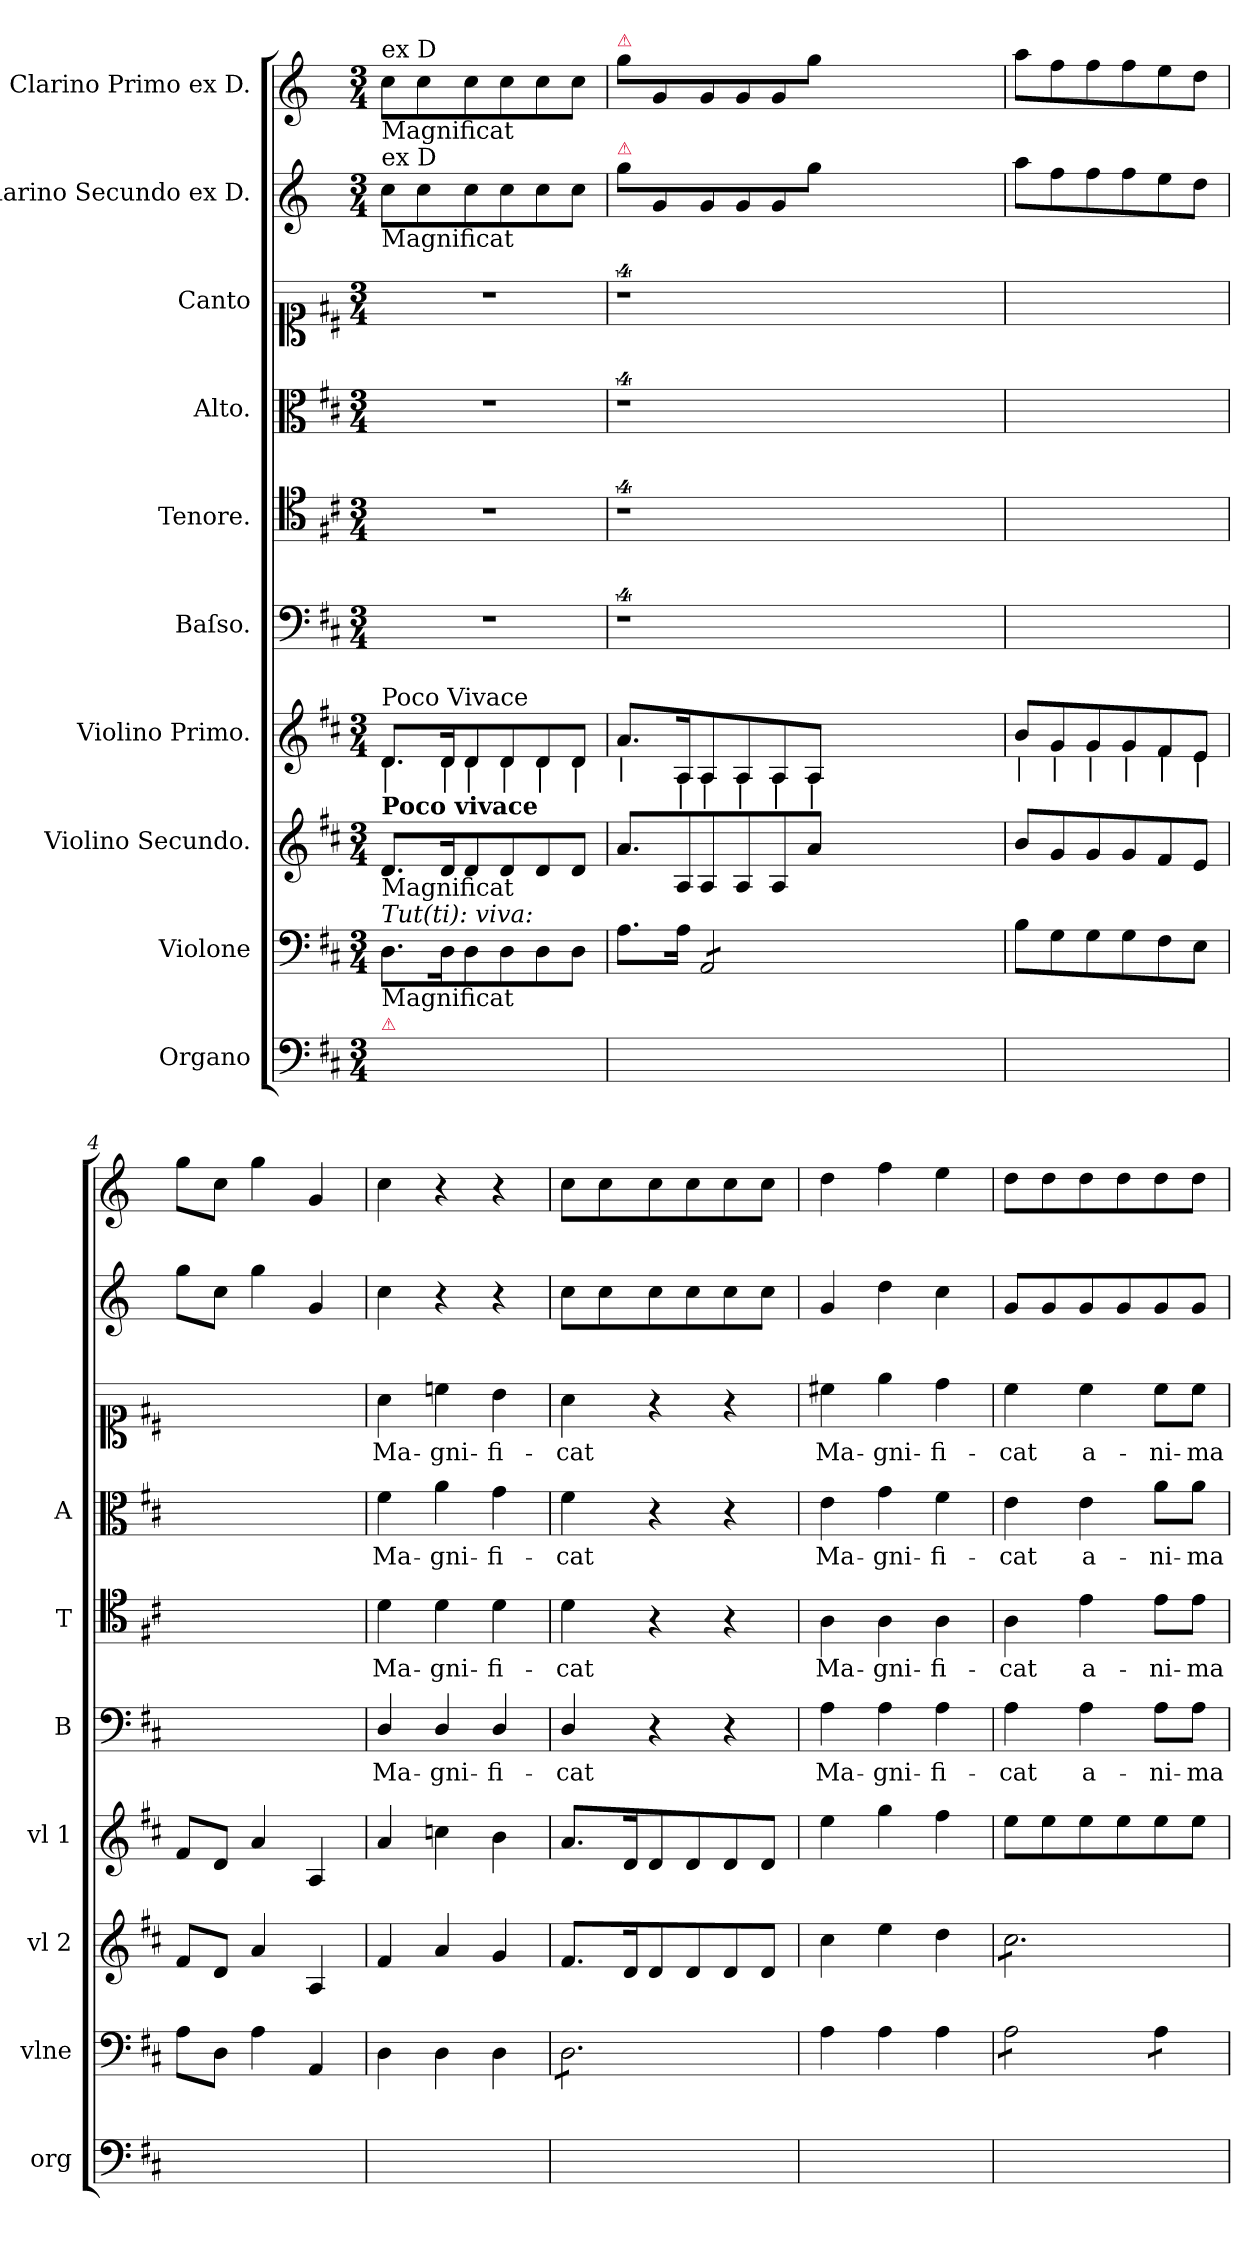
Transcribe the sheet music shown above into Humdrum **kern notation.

**kern	**kern	**kern	**kern	**kern	**text	**kern	**text	**kern	**text	**kern	**text	**kern	**kern
*part10	*part9	*part8	*part7	*part6	*part6	*part5	*part5	*part4	*part4	*part3	*part3	*part2	*part1
*staff10	*staff9	*staff8	*staff7	*staff6	*staff6	*staff5	*staff5	*staff4	*staff4	*staff3	*staff3	*staff2	*staff1
*I"Organo	*I"Violone	*I"Violino Secundo.	*I"Violino Primo.	*I"Baſso.	*	*I"Tenore.	*	*I"Alto.	*	*I"Canto	*	*I"Clarino Secundo ex D.	*I"Clarino Primo ex D.
*I'org	*I'vlne	*I'vl 2	*I'vl 1	*I'B	*	*I'T	*	*I'A	*	*	*	*	*
*clefF4	*clefF4	*clefG2	*clefG2	*clefF4	*	*clefC4	*	*clefC3	*	*clefC1	*	*clefG2	*clefG2
*	*	*	*	*	*	*	*	*	*	*	*	*ITrd-1c-2	*ITrd-1c-2
*k[f#c#]	*k[f#c#]	*k[f#c#]	*k[f#c#]	*k[f#c#]	*	*k[f#c#]	*	*k[f#c#]	*	*k[f#c#]	*	*k[f#c#]	*k[f#c#]
*D:	*D:	*D:	*D:	*D:	*	*D:	*	*D:	*	*D:	*	*D:	*D:
*M3/4	*M3/4	*M3/4	*M3/4	*M3/4	*	*M3/4	*	*M3/4	*	*M3/4	*	*M3/4	*M3/4
=1	=1	=1	=1	=1	=1	=1	=1	=1	=1	=1	=1	=1	=1
!	!	!	!	!	!	!	!	!	!	!	!	!	!LO:TX:b:t=Magnificat
!	!	!	!	!	!	!	!	!	!	!	!	!	!LO:TX:a:t=ex D
!	!	!	!	!	!	!	!	!	!	!	!	!LO:TX:a:t=ex D	!
!	!	!	!	!	!	!	!	!	!	!	!	!LO:TX:b:t=Magnificat	!
!	!	!	!LO:TX:a:t=Poco Vivace	!	!	!	!	!	!	!	!	!	!
!	!	!	!LO:TX:b:t=|	!	!	!	!	!	!	!	!	!	!
!	!	!LO:TX:b:t=Magnificat	!	!	!	!	!	!	!	!	!	!	!
!	!	!LO:TX:a:B:t=Poco vivace	!	!	!	!	!	!	!	!	!	!	!
!	!LO:TX:b:t=Magnificat	!	!	!	!	!	!	!	!	!	!	!	!
!	!LO:TX:a:i:t=Tut(ti)&colon; viva&colon;	!	!	!	!	!	!	!	!	!	!	!	!
!LO:TX:a:color=crimson:t=⚠	!	!	!	!	!	!	!	!	!	!	!	!	!
2.ryy	8.D\L	8.d/L	8.d/L	2.r	.	2.r	.	2.r	.	2.r	.	8dd\L	8dd\L
.	.	.	.	.	.	.	.	.	.	.	.	8dd\	8dd\
!	!	!	!LO:TX:b:t=|	!	!	!	!	!	!	!	!	!	!
.	16D\K	16d/K	16d/K	.	.	.	.	.	.	.	.	.	.
!	!	!	!LO:TX:b:t=|	!	!	!	!	!	!	!	!	!	!
.	8D\	8d/	8d/	.	.	.	.	.	.	.	.	8dd\	8dd\
!	!	!	!LO:TX:b:t=|	!	!	!	!	!	!	!	!	!	!
.	8D\	8d/	8d/	.	.	.	.	.	.	.	.	8dd\	8dd\
!	!	!	!LO:TX:b:t=|	!	!	!	!	!	!	!	!	!	!
.	8D\	8d/	8d/	.	.	.	.	.	.	.	.	8dd\	8dd\
!	!	!	!LO:TX:b:t=|	!	!	!	!	!	!	!	!	!	!
.	8D\J	8d/J	8d/J	.	.	.	.	.	.	.	.	8dd\J	8dd\J
=2	=2	=2	=2	=2	=2	=2	=2	=2	=2	=2	=2	=2	=2
!	!	!	!	!	!	!	!	!	!	!	!	!	!LO:TX:a:color=crimson:t=⚠
!	!	!	!	!	!	!	!	!	!	!	!	!LO:TX:a:color=crimson:t=⚠	!
!	!	!	!LO:TX:b:t=|	!	!	!	!	!	!	!	!	!	!
2.ryy	8.A\L	8.a/L	8.a/L	4%9r	.	4%9r	.	4%9r	.	4%9r	.	8aa\L	8aa\L
.	.	.	.	.	.	.	.	.	.	.	.	8a/	8a/
!	!	!	!LO:TX:b:t=|	!	!	!	!	!	!	!	!	!	!
!	!	!LO:N:vis=8	!	!	!	!	!	!	!	!	!	!	!
.	16A\Jk	16A/	16A/K	.	.	.	.	.	.	.	.	.	.
!	!	!	!LO:TX:b:t=|	!	!	!	!	!	!	!	!	!	!
*	*tremolo	*	*	*	*	*	*	*	*	*	*	*	*
.	8AA/L	8A/	8A/	.	.	.	.	.	.	.	.	8a/	8a/
!	!	!	!LO:TX:b:t=|	!	!	!	!	!	!	!	!	!	!
.	8AA/	8A/	8A/	.	.	.	.	.	.	.	.	8a/	8a/
!	!	!	!LO:TX:b:t=|	!	!	!	!	!	!	!	!	!	!
.	8AA/	8A/	8A/	.	.	.	.	.	.	.	.	8a/	8a/
!	!	!	!LO:TX:b:t=|	!	!	!	!	!	!	!	!	!	!
.	8AA/J	8a/J	8A/J	.	.	.	.	.	.	.	.	8aa\J	8aa\J
*	*Xtremolo	*	*	*	*	*	*	*	*	*	*	*	*
1.ryy	1.ryy	1.ryy	1.ryy	.	.	.	.	.	.	.	.	1.ryy	1.ryy
=3	=3	=3	=3	=3	=3	=3	=3	=3	=3	=3	=3	=3	=3
!	!	!	!LO:TX:b:t=|	!	!	!	!	!	!	!	!	!	!
2.ryy	8B\L	8b/L	8b/L	2.ryy	.	2.ryy	.	2.ryy	.	2.ryy	.	8bb\L	8bb\L
!	!	!	!LO:TX:b:t=|	!	!	!	!	!	!	!	!	!	!
.	8G\	8g/	8g/	.	.	.	.	.	.	.	.	8gg\	8gg\
!	!	!	!LO:TX:b:t=|	!	!	!	!	!	!	!	!	!	!
.	8G\	8g/	8g/	.	.	.	.	.	.	.	.	8gg\	8gg\
!	!	!	!LO:TX:b:t=|	!	!	!	!	!	!	!	!	!	!
.	8G\	8g/	8g/	.	.	.	.	.	.	.	.	8gg\	8gg\
!	!	!	!LO:TX:b:t=|	!	!	!	!	!	!	!	!	!	!
.	8F#\	8f#/	8f#/	.	.	.	.	.	.	.	.	8ff#\	8ff#\
!	!	!	!LO:TX:b:t=|	!	!	!	!	!	!	!	!	!	!
.	8E\J	8e/J	8e/J	.	.	.	.	.	.	.	.	8ee\J	8ee\J
=4	=4	=4	=4	=4	=4	=4	=4	=4	=4	=4	=4	=4	=4
2.ryy	8A\L	8f#/L	8f#/L	2.ryy	.	2.ryy	.	2.ryy	.	2.ryy	.	8aa\L	8aa\L
.	8D\J	8d/J	8d/J	.	.	.	.	.	.	.	.	8dd\J	8dd\J
.	4A\	4a/	4a/	.	.	.	.	.	.	.	.	4aa\	4aa\
.	4AA/	4A/	4A/	.	.	.	.	.	.	.	.	4a/	4a/
=5	=5	=5	=5	=5	=5	=5	=5	=5	=5	=5	=5	=5	=5
2.ryy	4D\	4f#/	4a/	4D/	Ma-	4d\	Ma-	4f#\	Ma-	4a\	Ma-	4dd\	4dd\
.	4D\	4a/	4ccn\	4D/	-gni-	4d\	-gni-	4a\	-gni-	4ccn\	-gni-	4r	4r
.	4D\	4g/	4b\	4D/	-fi-	4d\	-fi-	4g\	-fi-	4b\	-fi-	4r	4r
=6	=6	=6	=6	=6	=6	=6	=6	=6	=6	=6	=6	=6	=6
*	*tremolo	*	*	*	*	*	*	*	*	*	*	*	*
2.ryy	8D\L	8.f#/L	8.a/L	4D/	-cat	4d\	-cat	4f#\	-cat	4a\	-cat	8dd\L	8dd\L
.	8D\	.	.	.	.	.	.	.	.	.	.	8dd\	8dd\
.	.	16d/K	16d/K	.	.	.	.	.	.	.	.	.	.
.	8D\	8d/	8d/	4r	.	4r	.	4r	.	4r	.	8dd\	8dd\
.	8D\	8d/	8d/	.	.	.	.	.	.	.	.	8dd\	8dd\
.	8D\	8d/	8d/	4r	.	4r	.	4r	.	4r	.	8dd\	8dd\
.	8D\J	8d/J	8d/J	.	.	.	.	.	.	.	.	8dd\J	8dd\J
*	*Xtremolo	*	*	*	*	*	*	*	*	*	*	*	*
=7	=7	=7	=7	=7	=7	=7	=7	=7	=7	=7	=7	=7	=7
!	!	!	!	!	!LO:LY:i	!	!	!	!LO:LY:i	!	!	!	!
2.ryy	4A\	4cc#\	4ee\	4A\	Ma-	4A\	Ma-	4e\	Ma-	4cc#X\	Ma-	4a/	4ee\
!	!	!	!	!	!LO:LY:i	!	!	!	!LO:LY:i	!	!	!	!
.	4A\	4ee\	4gg\	4A\	-gni-	4A\	-gni-	4g\	-gni-	4ee\	-gni-	4ee\	4gg\
!	!	!	!	!	!LO:LY:i	!	!	!	!LO:LY:i	!	!	!	!
.	4A\	4dd\	4ff#\	4A\	-fi-	4A\	-fi-	4f#\	-fi-	4dd\	-fi-	4dd\	4ff#\
=8	=8	=8	=8	=8	=8	=8	=8	=8	=8	=8	=8	=8	=8
!	!	!	!	!	!LO:LY:i	!	!	!	!LO:LY:i	!	!	!	!
*	*tremolo	*	*	*	*	*	*	*	*	*	*	*	*
*	*	*tremolo	*	*	*	*	*	*	*	*	*	*	*
2.ryy	8A\L	8cc#\L	8ee\L	4A\	-cat	4A\	-cat	4e\	-cat	4cc#\	-cat	8a/L	8ee\L
.	8A\	8cc#\	8ee\	.	.	.	.	.	.	.	.	8a/	8ee\
.	8A\	8cc#\	8ee\	4A\	a-	4e\	a-	4e\	a-	4cc#\	a-	8a/	8ee\
.	8A\J	8cc#\	8ee\	.	.	.	.	.	.	.	.	8a/	8ee\
.	8A\L	8cc#\	8ee\	8A\L	-ni-	8e\L	-ni-	8a\L	-ni-	8cc#\L	-ni-	8a/	8ee\
.	8A\J	8cc#\J	8ee\J	8A\J	-ma	8e\J	-ma	8a\J	-ma	8cc#\J	-ma	8a/J	8ee\J
*	*	*Xtremolo	*	*	*	*	*	*	*	*	*	*	*
*	*Xtremolo	*	*	*	*	*	*	*	*	*	*	*	*
=	=	=	=	=	=	=	=	=	=	=	=	=	=
*-	*-	*-	*-	*-	*-	*-	*-	*-	*-	*-	*-	*-	*-
